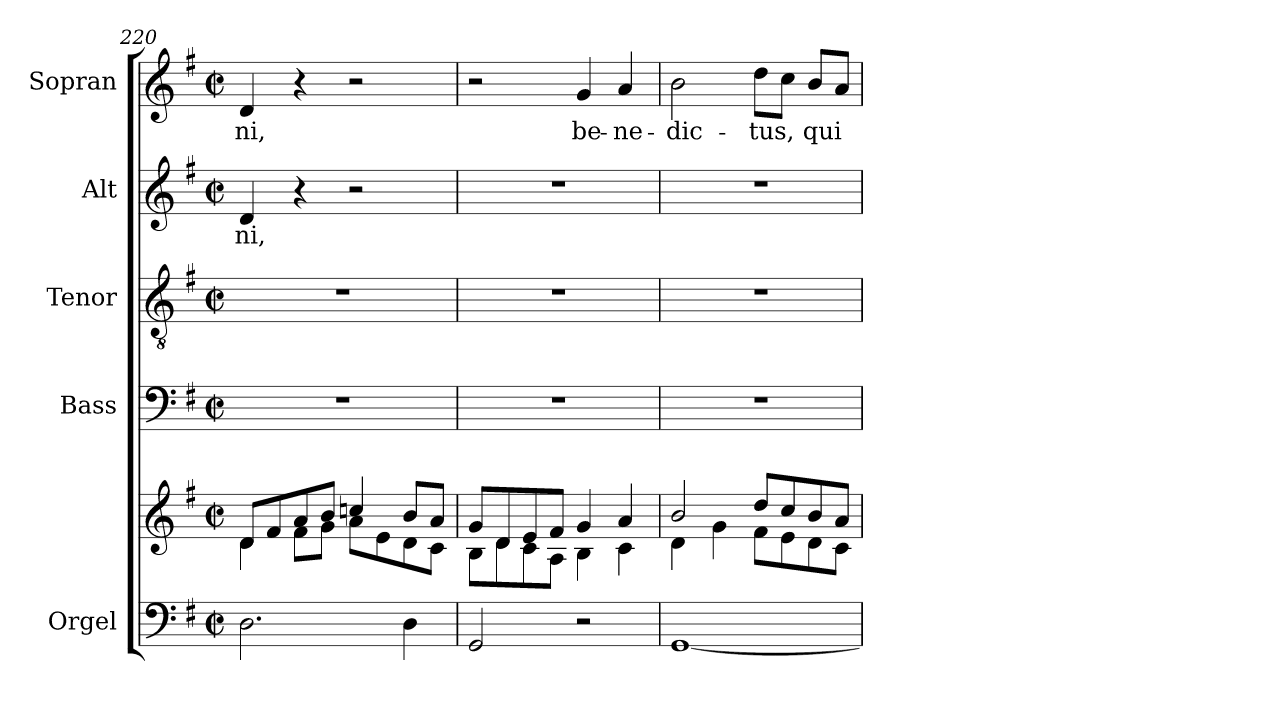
**kern	**kern	**kern	**kern	**kern	**text	**kern	**text
*part5	*part5	*part4	*part3	*part2	*part2	*part1	*part1
*staff6	*staff5	*staff4	*staff3	*staff2	*staff2	*staff1	*staff1
*I"Orgel	*	*I"Bass	*I"Tenor	*I"Alt	*	*I"Sopran	*
*I'Org.	*	*I'B.	*I'T.	*I'A.	*	*I'S.	*
*clefF4	*clefG2	*clefF4	*clefGv2	*clefG2	*	*clefG2	*
*k[f#]	*k[f#]	*k[f#]	*k[f#]	*k[f#]	*	*k[f#]	*
*G:	*G:	*G:	*G:	*G:	*	*G:	*
*M2/2	*M2/2	*M2/2	*M2/2	*M2/2	*	*M2/2	*
*met(c|)	*met(c|)	*met(c|)	*met(c|)	*met(c|)	*	*met(c|)	*
=220	=220	=220	=220	=220	=220	=220	=220
*	*^	*	*	*	*	*	*
!	!	!	!	!	!	!LO:LY:b	!	!LO:LY:b
2.D\	8d/L	4d\	1r	1r	4d/	-ni,	4d/	-ni,
.	8f#/	.	.	.	.	.	.	.
.	8a/	8f#\L	.	.	4r	.	4r	.
.	8b/J	8g\J	.	.	.	.	.	.
.	4ccn/	8a\L	.	.	2r	.	2r	.
.	.	8e\	.	.	.	.	.	.
4D\	8b/L	8d\	.	.	.	.	.	.
.	8a/J	8c\J	.	.	.	.	.	.
=221	=221	=221	=221	=221	=221	=221	=221	=221
2GG/	8g/L	8B\L	1r	1r	1r	.	2r	.
.	8d/	8d\	.	.	.	.	.	.
.	8e/	8c\	.	.	.	.	.	.
.	8f#/J	8A\J	.	.	.	.	.	.
!	!	!	!	!	!	!	!	!LO:LY:b
2r	4g/	4B\	.	.	.	.	4g/	be-
!	!	!	!	!	!	!	!	!LO:LY:b
.	4a/	4c\	.	.	.	.	4a/	-ne-
!!LO:PB:g=z
=222	=222	=222	=222	=222	=222	=222	=222	=222
!	!	!	!	!	!	!	!	!LO:LY:b
[1GG	2b/	4d\	1r	1r	1r	.	2b\	-dic-
.	.	4g\	.	.	.	.	.	.
!	!	!	!	!	!	!	!	!LO:LY:b
.	8dd/L	8f#\L	.	.	.	.	8dd\L	-tus,
.	8cc/	8e\	.	.	.	.	8cc\J	.
!	!	!	!	!	!	!	!	!LO:LY:b
.	8b/	8d\	.	.	.	.	8b/L	qui
.	8a/J	8c\J	.	.	.	.	8a/J	.
*	*v	*v	*	*	*	*	*	*
=	=	=	=	=	=	=	=
*-	*-	*-	*-	*-	*-	*-	*-
